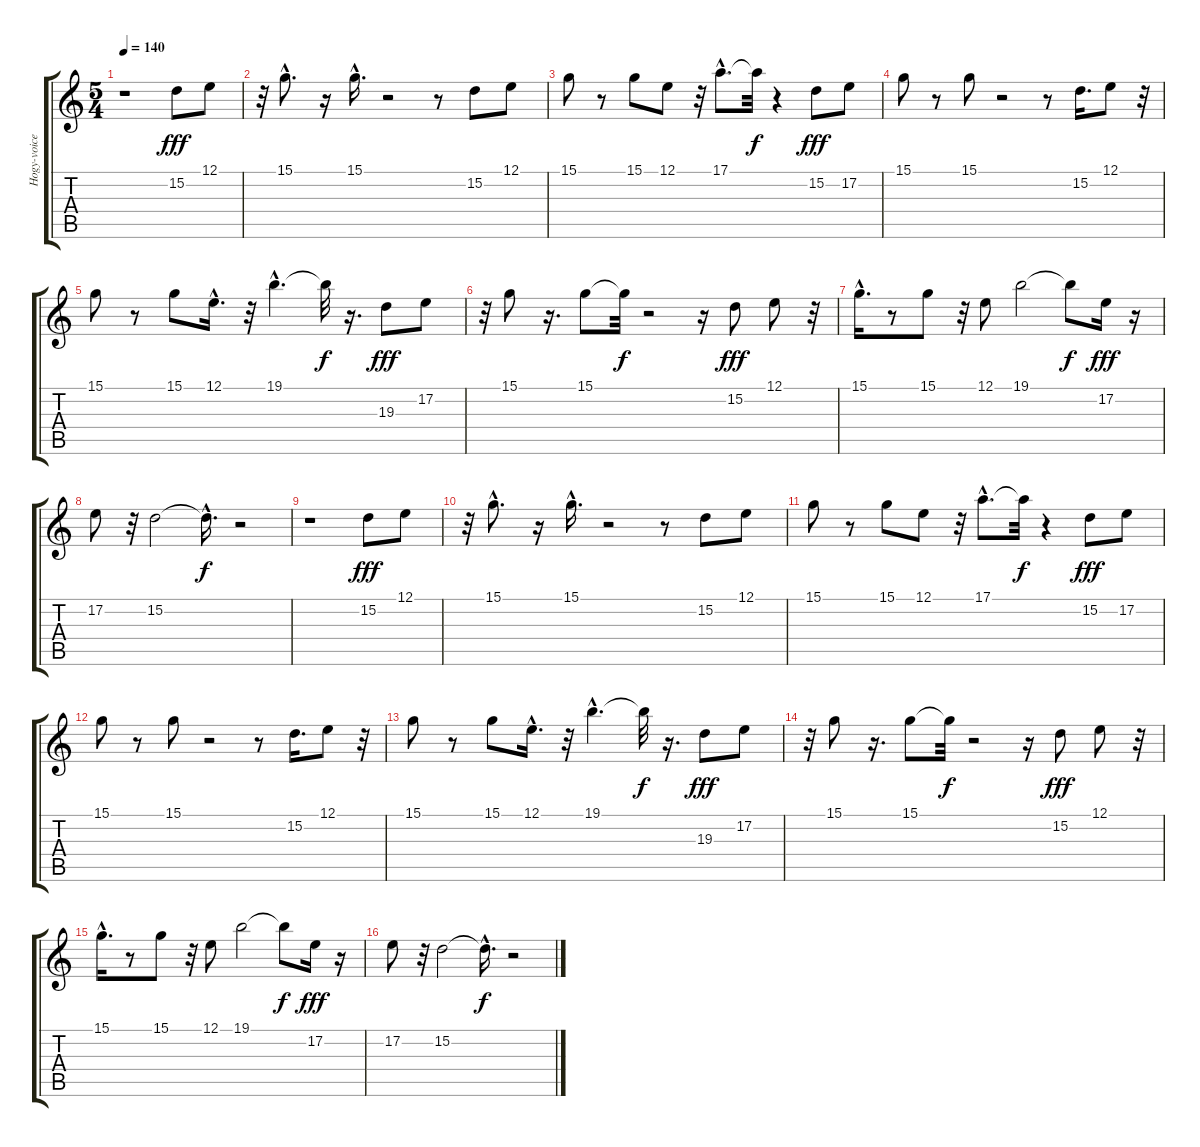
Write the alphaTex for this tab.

\track ("Hogy-voice" "Hogy-voice") {instrument flute}
\staff {score tabs}
\tuning (E4 B3 G3 D3 A2 E2) {hide}
\ts (5 4)
\tempo 140
\clef g2
\ks c
r.1{dy f} 15.2.8{dy fff} 12.1.8 |
r.32 15.1{hac}.8{d} r.16 15.1{hac}.16{d} r.2 r.8 15.2.8 12.1.8 |
15.1.8 r.8 15.1.8 12.1.8 r.32 17.1{hac}.8{d} 17.1{t}.32{dy f} r.4 15.2.8{dy fff} 17.2.8 |
15.1.8 r.8 15.1.8 r.2 r.8 15.2.16{d} 12.1.8 r.32 |
15.1.8 r.8 15.1.8 12.1{hac}.16{d} r.32 19.1{hac}.4{d} 19.1{t}.32{dy f} r.16{d} 19.3.8{dy fff} 17.2.8 |
r.32 15.1.8 r.16{d} 15.1.8 15.1{t}.32{dy f} r.2 r.16 15.2.8{dy fff} 12.1.8 r.32 |
15.1{hac}.16{d} r.8 15.1.8 r.32 12.1.8 19.1.2 19.1{t}.8{dy f} 17.2.16{dy fff} r.16 |
17.2.8 r.32 15.2.2 15.2{hac t}.16{d dy f} r.2 |
r.1 15.2.8{dy fff} 12.1.8 |
r.32 15.1{hac}.8{d} r.16 15.1{hac}.16{d} r.2 r.8 15.2.8 12.1.8 |
15.1.8 r.8 15.1.8 12.1.8 r.32 17.1{hac}.8{d} 17.1{t}.32{dy f} r.4 15.2.8{dy fff} 17.2.8 |
15.1.8 r.8 15.1.8 r.2 r.8 15.2.16{d} 12.1.8 r.32 |
15.1.8 r.8 15.1.8 12.1{hac}.16{d} r.32 19.1{hac}.4{d} 19.1{t}.32{dy f} r.16{d} 19.3.8{dy fff} 17.2.8 |
r.32 15.1.8 r.16{d} 15.1.8 15.1{t}.32{dy f} r.2 r.16 15.2.8{dy fff} 12.1.8 r.32 |
15.1{hac}.16{d} r.8 15.1.8 r.32 12.1.8 19.1.2 19.1{t}.8{dy f} 17.2.16{dy fff} r.16 |
17.2.8 r.32 15.2.2 15.2{hac t}.16{d dy f} r.2
